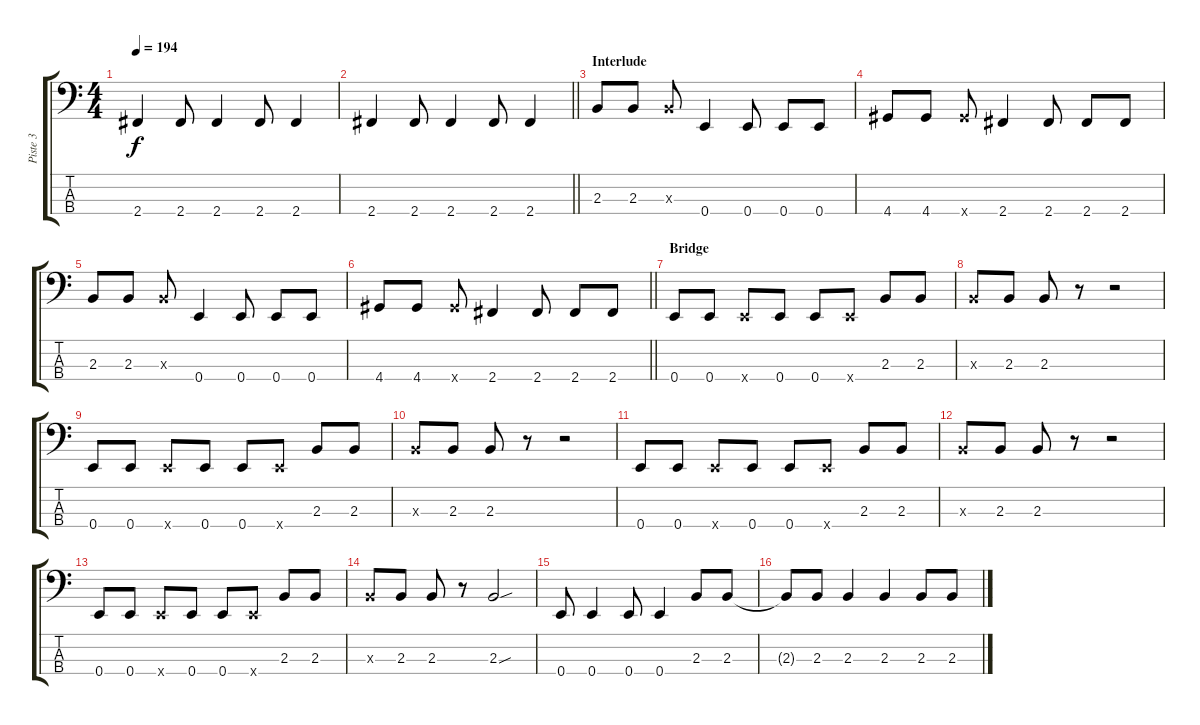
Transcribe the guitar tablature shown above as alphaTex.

\track ("Piste 3" "Piste 3") {instrument electricbasspick}
\staff {score tabs}
\tuning (G2 D2 A1 E1) {hide}
\ts (4 4)
\tempo 194
\clef f4
\ks c
2.4.4{dy f} 2.4.8 2.4.4 2.4.8 2.4.4 |
\barLineRight lightlight
2.4.4 2.4.8 2.4.4 2.4.8 2.4.4 |
\section ("" "Interlude")
2.3.8 2.3.8 2.3{x}.8 0.4.4 0.4.8 0.4.8 0.4.8 |
4.4.8 4.4.8 4.4{x}.8 2.4.4 2.4.8 2.4.8 2.4.8 |
2.3.8 2.3.8 2.3{x}.8 0.4.4 0.4.8 0.4.8 0.4.8 |
\barLineRight lightlight
4.4.8 4.4.8 4.4{x}.8 2.4.4 2.4.8 2.4.8 2.4.8 |
\section ("" "Bridge")
0.4.8 0.4.8 0.4{x}.8 0.4.8 0.4.8 0.4{x}.8 2.3.8 2.3.8 |
2.3{x}.8 2.3.8 2.3.8 r.8 r.2 |
0.4.8 0.4.8 0.4{x}.8 0.4.8 0.4.8 0.4{x}.8 2.3.8 2.3.8 |
2.3{x}.8 2.3.8 2.3.8 r.8 r.2 |
0.4.8 0.4.8 0.4{x}.8 0.4.8 0.4.8 0.4{x}.8 2.3.8 2.3.8 |
2.3{x}.8 2.3.8 2.3.8 r.8 r.2 |
0.4.8 0.4.8 0.4{x}.8 0.4.8 0.4.8 0.4{x}.8 2.3.8 2.3.8 |
2.3{x}.8 2.3.8 2.3.8 r.8 2.3{sou}.2 |
0.4.8 0.4.4 0.4.8 0.4.4 2.3.8 2.3.8 |
2.3{t}.8 2.3.8 2.3.4 2.3.4 2.3.8 2.3.8
